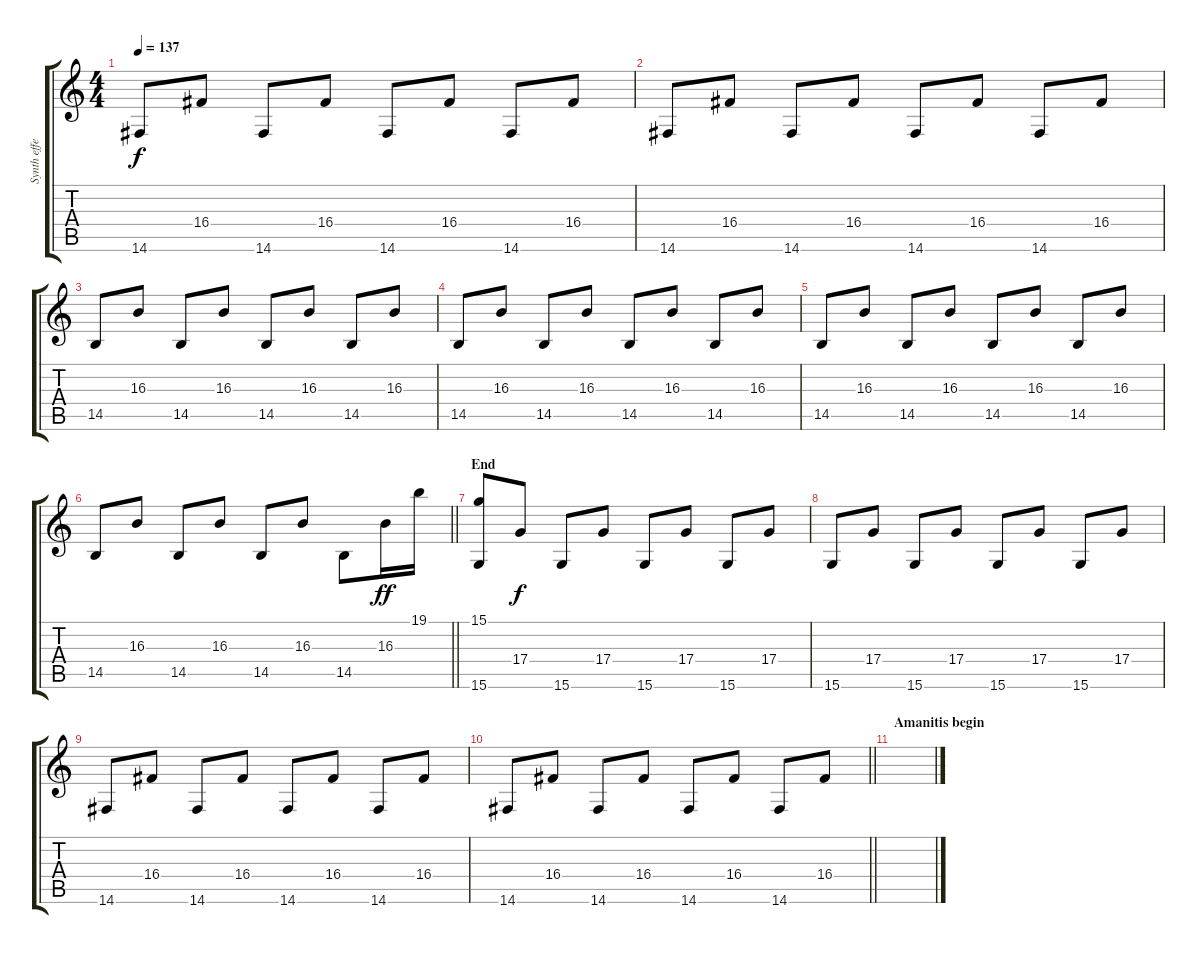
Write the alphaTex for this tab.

\track ("Synth effects" "Synth effe") {instrument lead8bassandlead}
\staff {score tabs}
\tuning (E4 B3 G3 D3 A2 E2) {hide}
\ts (4 4)
\tempo 137
\clef g2
\ks c
14.6.8{dy f} 16.4.8 14.6.8 16.4.8 14.6.8 16.4.8 14.6.8 16.4.8 |
14.6.8 16.4.8 14.6.8 16.4.8 14.6.8 16.4.8 14.6.8 16.4.8 |
14.5.8 16.3.8 14.5.8 16.3.8 14.5.8 16.3.8 14.5.8 16.3.8 |
14.5.8 16.3.8 14.5.8 16.3.8 14.5.8 16.3.8 14.5.8 16.3.8 |
14.5.8 16.3.8 14.5.8 16.3.8 14.5.8 16.3.8 14.5.8 16.3.8 |
\barLineRight lightlight
14.5.8 16.3.8 14.5.8 16.3.8 14.5.8 16.3.8 14.5.8 16.3.16{dy ff} 19.1.16 |
\section ("" "End")
(15.1 15.6).8 17.4.8{dy f} 15.6.8 17.4.8 15.6.8 17.4.8 15.6.8 17.4.8 |
15.6.8 17.4.8 15.6.8 17.4.8 15.6.8 17.4.8 15.6.8 17.4.8 |
14.6.8 16.4.8 14.6.8 16.4.8 14.6.8 16.4.8 14.6.8 16.4.8 |
\barLineRight lightlight
14.6.8 16.4.8 14.6.8 16.4.8 14.6.8 16.4.8 14.6.8 16.4.8 |
\section ("" "Amanitis begin")
